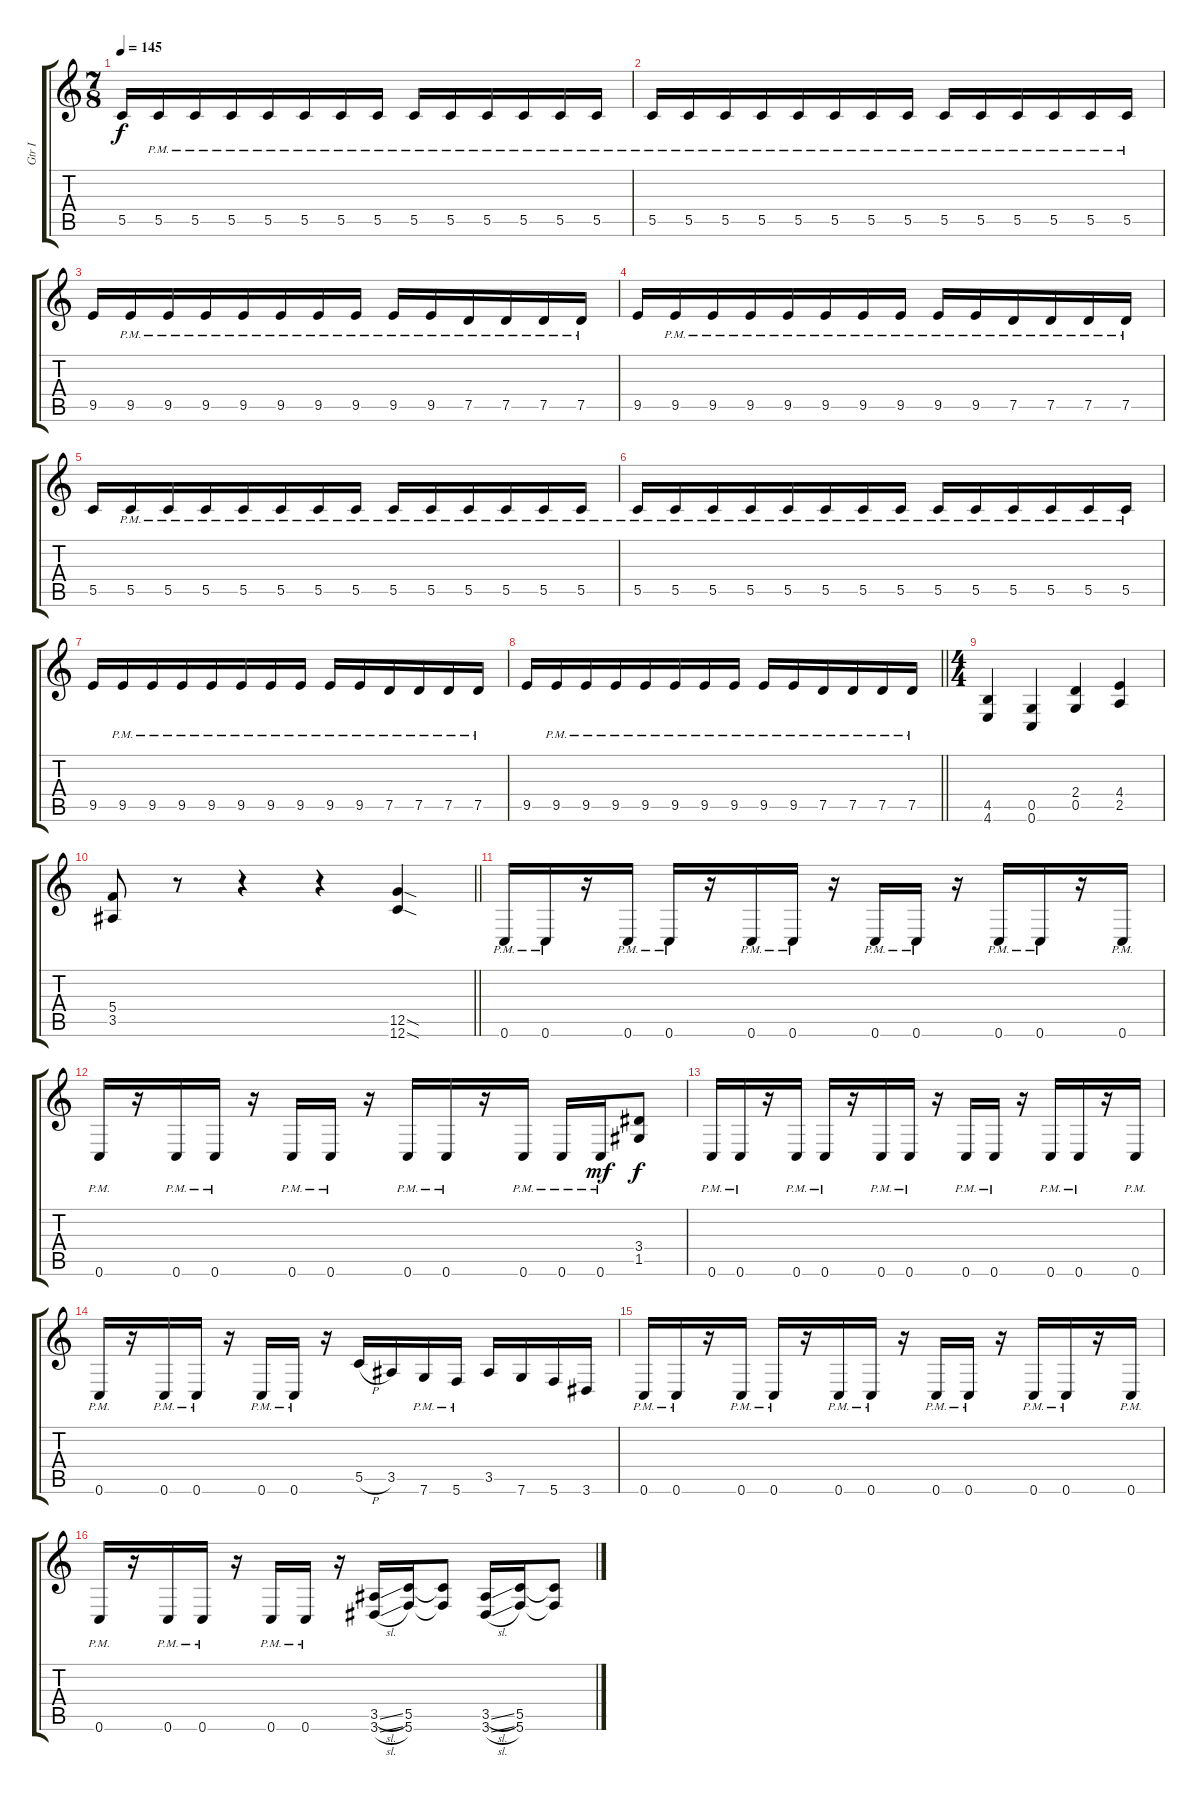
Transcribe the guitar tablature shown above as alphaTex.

\track ("Gtr I" "Gtr I") {instrument distortionguitar}
\staff {score tabs}
\tuning (D4 A3 F3 C3 G2 C2) {hide}
\ts (7 8)
\tempo 145
\clef g2
\ks c
5.5.16{dy f} 5.5{pm}.16 5.5{pm}.16 5.5{pm}.16 5.5{pm}.16 5.5{pm}.16 5.5{pm}.16 5.5{pm}.16 5.5{pm}.16 5.5{pm}.16 5.5{pm}.16 5.5{pm}.16 5.5{pm}.16 5.5{pm}.16 |
5.5{pm}.16 5.5{pm}.16 5.5{pm}.16 5.5{pm}.16 5.5{pm}.16 5.5{pm}.16 5.5{pm}.16 5.5{pm}.16 5.5{pm}.16 5.5{pm}.16 5.5{pm}.16 5.5{pm}.16 5.5{pm}.16 5.5{pm}.16 |
9.5.16 9.5{pm}.16 9.5{pm}.16 9.5{pm}.16 9.5{pm}.16 9.5{pm}.16 9.5{pm}.16 9.5{pm}.16 9.5{pm}.16 9.5{pm}.16 7.5{pm}.16 7.5{pm}.16 7.5{pm}.16 7.5{pm}.16 |
9.5.16 9.5{pm}.16 9.5{pm}.16 9.5{pm}.16 9.5{pm}.16 9.5{pm}.16 9.5{pm}.16 9.5{pm}.16 9.5{pm}.16 9.5{pm}.16 7.5{pm}.16 7.5{pm}.16 7.5{pm}.16 7.5{pm}.16 |
5.5.16 5.5{pm}.16 5.5{pm}.16 5.5{pm}.16 5.5{pm}.16 5.5{pm}.16 5.5{pm}.16 5.5{pm}.16 5.5{pm}.16 5.5{pm}.16 5.5{pm}.16 5.5{pm}.16 5.5{pm}.16 5.5{pm}.16 |
5.5{pm}.16 5.5{pm}.16 5.5{pm}.16 5.5{pm}.16 5.5{pm}.16 5.5{pm}.16 5.5{pm}.16 5.5{pm}.16 5.5{pm}.16 5.5{pm}.16 5.5{pm}.16 5.5{pm}.16 5.5{pm}.16 5.5{pm}.16 |
9.5.16 9.5{pm}.16 9.5{pm}.16 9.5{pm}.16 9.5{pm}.16 9.5{pm}.16 9.5{pm}.16 9.5{pm}.16 9.5{pm}.16 9.5{pm}.16 7.5{pm}.16 7.5{pm}.16 7.5{pm}.16 7.5{pm}.16 |
\barLineRight lightlight
9.5.16 9.5{pm}.16 9.5{pm}.16 9.5{pm}.16 9.5{pm}.16 9.5{pm}.16 9.5{pm}.16 9.5{pm}.16 9.5{pm}.16 9.5{pm}.16 7.5{pm}.16 7.5{pm}.16 7.5{pm}.16 7.5{pm}.16 |
\ts (4 4)
(4.5 4.6).4 (0.5 0.6).4 (2.4 0.5).4 (4.4 2.5).4 |
\barLineRight lightlight
(5.4 3.5).8 r.8 r.4 r.4 (12.5{sod} 12.6{sod}).4 |
0.6{pm}.16 0.6{pm}.16 r.16 0.6{pm}.16 0.6{pm}.16 r.16 0.6{pm}.16 0.6{pm}.16 r.16 0.6{pm}.16 0.6{pm}.16 r.16 0.6{pm}.16 0.6{pm}.16 r.16 0.6{pm}.16 |
0.6{pm}.16 r.16 0.6{pm}.16 0.6{pm}.16 r.16 0.6{pm}.16 0.6{pm}.16 r.16 0.6{pm}.16 0.6{pm}.16 r.16 0.6{pm}.16 0.6{pm}.16 0.6{pm}.16{dy mf} (3.4 1.5).8{dy f} |
0.6{pm}.16 0.6{pm}.16 r.16 0.6{pm}.16 0.6{pm}.16 r.16 0.6{pm}.16 0.6{pm}.16 r.16 0.6{pm}.16 0.6{pm}.16 r.16 0.6{pm}.16 0.6{pm}.16 r.16 0.6{pm}.16 |
0.6{pm}.16 r.16 0.6{pm}.16 0.6{pm}.16 r.16 0.6{pm}.16 0.6{pm}.16 r.16 5.5{h}.16 3.5.16 7.6{pm}.16 5.6{pm}.16 3.5.16 7.6.16 5.6.16 3.6.16 |
0.6{pm}.16 0.6{pm}.16 r.16 0.6{pm}.16 0.6{pm}.16 r.16 0.6{pm}.16 0.6{pm}.16 r.16 0.6{pm}.16 0.6{pm}.16 r.16 0.6{pm}.16 0.6{pm}.16 r.16 0.6{pm}.16 |
0.6{pm}.16 r.16 0.6{pm}.16 0.6{pm}.16 r.16 0.6{pm}.16 0.6{pm}.16 r.16 (3.5{sl} 3.6{sl}).16 (5.5 5.6).16 (5.5{t} 5.6{t}).8 (3.5{sl} 3.6{sl}).16 (5.5 5.6).16 (5.5{t} 5.6{t}).8
